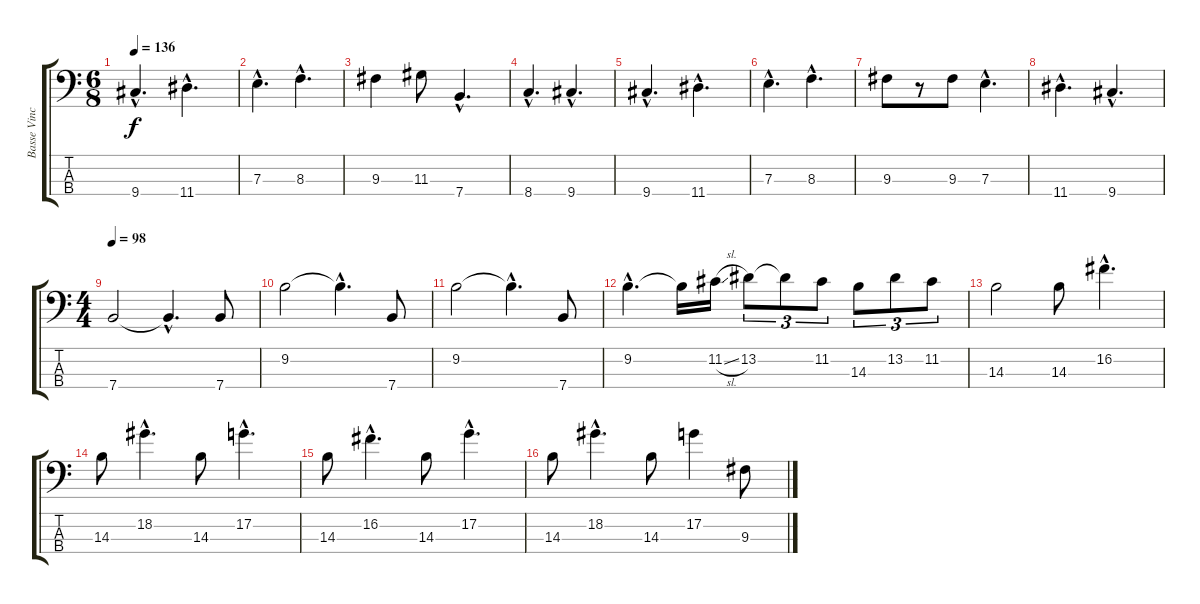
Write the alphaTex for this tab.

\track ("Basse Vincent" "Basse Vinc") {instrument fretlessbass}
\staff {score tabs}
\tuning (G2 D2 A1 E1) {hide}
\ts (6 8)
\tempo 136
\clef f4
\ks c
9.4{hac}.4{d dy f} 11.4{hac}.4{d} |
7.3{hac}.4{d} 8.3{hac}.4{d} |
9.3.4 11.3.8 7.4{hac}.4{d} |
8.4{hac}.4{d} 9.4{hac}.4{d} |
9.4{hac}.4{d} 11.4{hac}.4{d} |
7.3{hac}.4{d} 8.3{hac}.4{d} |
9.3.8 r.8 9.3.8 7.3{hac}.4{d} |
11.4{hac}.4{d} 9.4{hac}.4{d} |
\ts (4 4)
\tempo 98
7.4.2 7.4{hac t}.4{d} 7.4.8 |
9.2.2 9.2{hac t}.4{d} 7.4.8 |
9.2.2 9.2{hac t}.4{d} 7.4.8 |
9.2{hac}.4{d} 9.2{t}.16 11.2{sl}.16 13.2.8{tu (3 2)} 13.2{t}.8{tu (3 2)} 11.2.8{tu (3 2)} 14.3.8{tu (3 2)} 13.2.8{tu (3 2)} 11.2.8{tu (3 2)} |
14.3.2 14.3.8 16.2{hac}.4{d} |
14.3.8 18.2{hac}.4{d} 14.3.8 17.2{hac}.4{d} |
14.3.8 16.2{hac}.4{d} 14.3.8 17.2{hac}.4{d} |
14.3.8 18.2{hac}.4{d} 14.3.8 17.2.4 9.3.8
